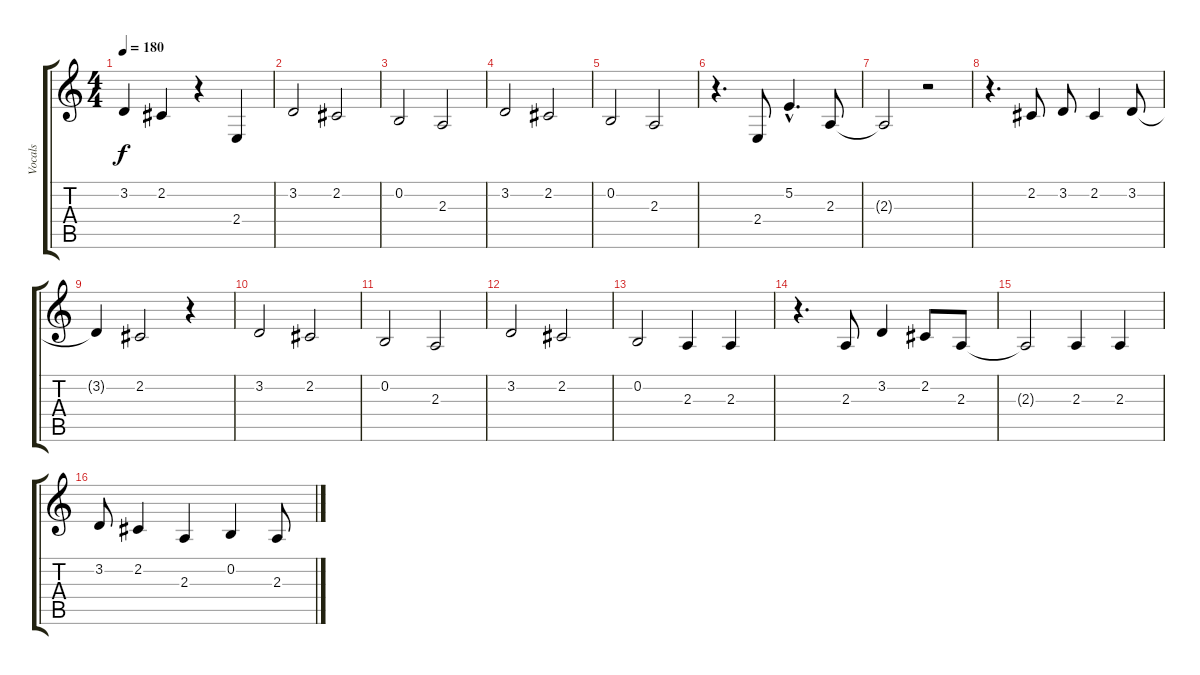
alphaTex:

\track ("Vocals" "Vocals") {instrument oboe}
\staff {score tabs}
\tuning (E4 B3 G3 D3 A2 E2) {hide}
\ts (4 4)
\tempo 180
\clef g2
\ks c
3.2{t}.4{dy f} 2.2.4 r.4 2.4.4 |
3.2.2 2.2.2 |
0.2.2 2.3.2 |
3.2.2 2.2.2 |
0.2.2 2.3.2 |
r.4{d} 2.4.8 5.2{hac}.4{d} 2.3.8 |
2.3{t}.2 r.2 |
r.4{d} 2.2.8 3.2.8 2.2.4 3.2.8 |
3.2{t}.4 2.2.2 r.4 |
3.2.2 2.2.2 |
0.2.2 2.3.2 |
3.2.2 2.2.2 |
0.2.2 2.3.4 2.3.4 |
r.4{d} 2.3.8 3.2.4 2.2.8 2.3.8 |
2.3{t}.2 2.3.4 2.3.4 |
3.2.8 2.2.4 2.3.4 0.2.4 2.3.8
